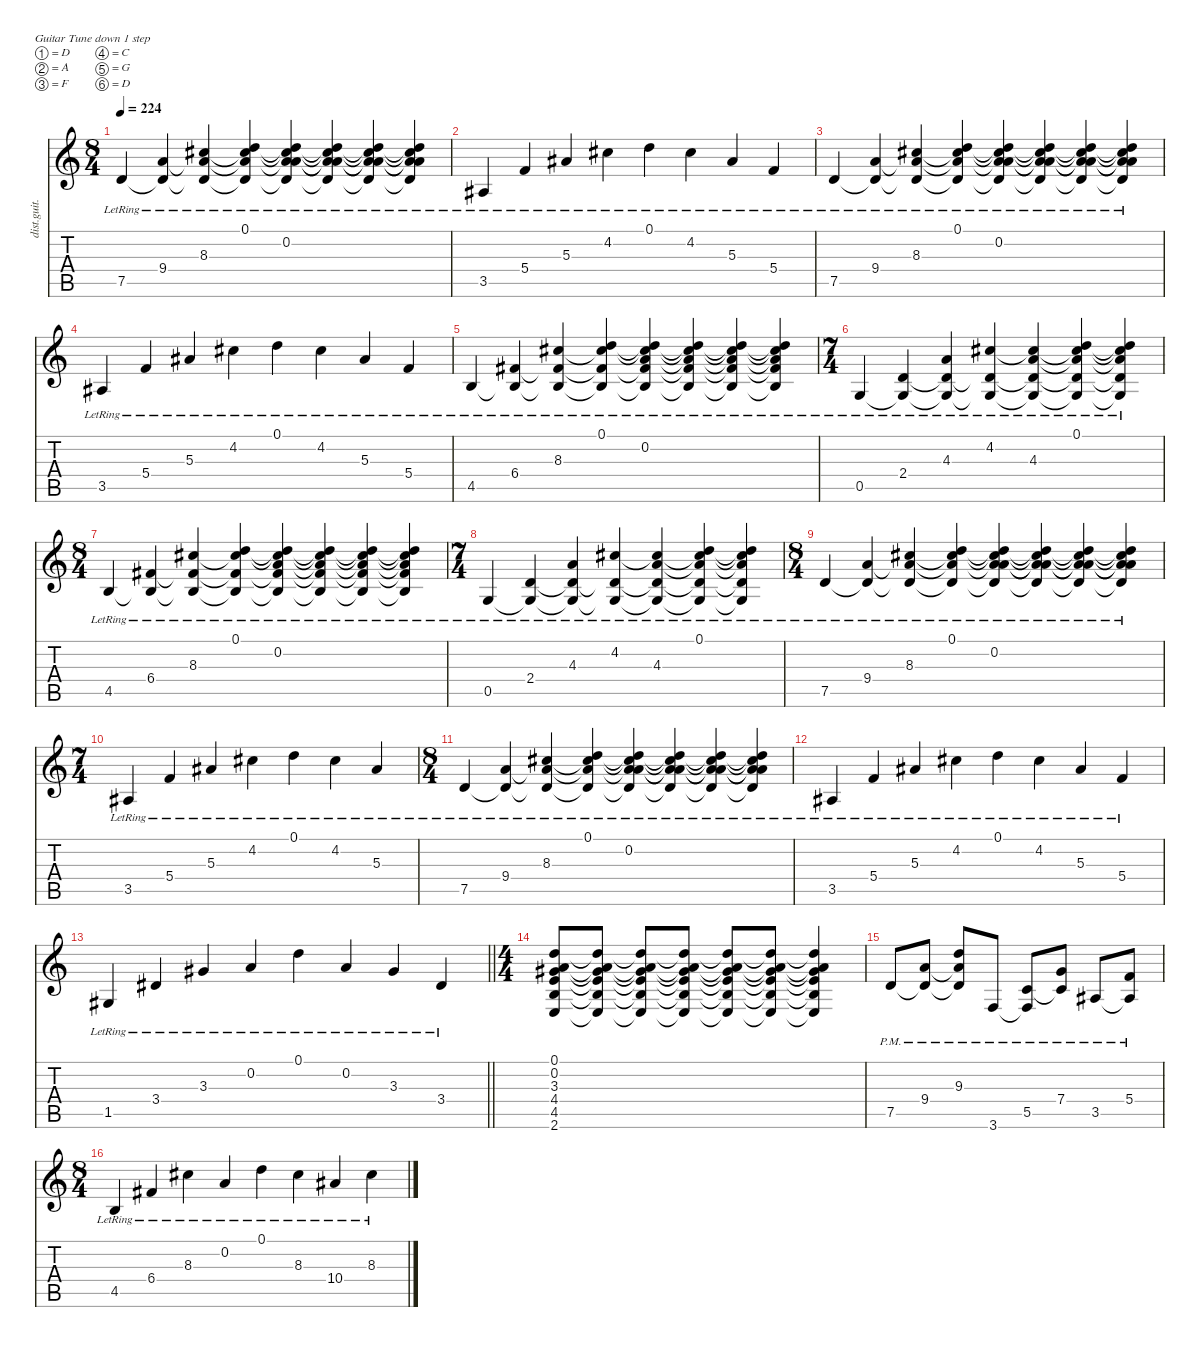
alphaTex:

\defaultSystemsLayout 4
\hideDynamics
\bracketExtendMode nobrackets
\otherSystemsTrackNameOrientation horizontal
\track ("Steffen Kummerer" "dist.guit.") {instrument distortionguitar}
\staff {score tabs}
\tuning (D4 A3 F3 C3 G2 D2)
\ts (8 4)
\tempo 224
\clef g2
\ks c
7.5{lr}.4{dy f beam Up} (9.4{lr} 7.5{lr t}).4{beam Up} (8.3{lr acc #} 9.4{lr t} 7.5{lr t}).4{beam Up} (0.1{lr} 8.3{lr t acc #} 9.4{lr t} 7.5{lr t}).4{beam Up} (0.2{lr} 0.1{lr t} 8.3{lr t acc #} 9.4{lr t} 7.5{lr t}).4{beam Up} (0.1{lr t} 8.3{lr t acc #} 0.2{lr t} 9.4{lr t} 7.5{lr t}).4{beam Up} (0.2{lr t} 9.4{lr t} 0.1{lr t} 8.3{lr t acc #} 7.5{lr t}).4{beam Up} (0.1{lr t} 0.2{lr t} 8.3{lr t acc #} 9.4{lr t} 7.5{lr t}).4{beam Up} |
3.5{lr acc #}.4{beam Up} 5.4{lr}.4{beam Up} 5.3{lr acc #}.4{beam Up} 4.2{lr acc #}.4{beam Down} 0.1{lr}.4{beam Down} 4.2{lr acc #}.4{beam Down} 5.3{lr acc #}.4{beam Up} 5.4{lr}.4{beam Up} |
7.5{lr}.4{beam Up} (9.4{lr} 7.5{lr t}).4{beam Up} (8.3{lr acc #} 9.4{lr t} 7.5{lr t}).4{beam Up} (0.1{lr} 8.3{lr t acc #} 9.4{lr t} 7.5{lr t}).4{beam Up} (0.2{lr} 0.1{lr t} 8.3{lr t acc #} 9.4{lr t} 7.5{lr t}).4{beam Up} (0.1{lr t} 8.3{lr t acc #} 0.2{lr t} 9.4{lr t} 7.5{lr t}).4{beam Up} (0.2{lr t} 9.4{lr t} 0.1{lr t} 8.3{lr t acc #} 7.5{lr t}).4{beam Up} (0.1{lr t} 0.2{lr t} 8.3{lr t acc #} 9.4{lr t} 7.5{lr t}).4{beam Up} |
3.5{lr acc #}.4{beam Up} 5.4{lr}.4{beam Up} 5.3{lr acc #}.4{beam Up} 4.2{lr acc #}.4{beam Down} 0.1{lr}.4{beam Down} 4.2{lr acc #}.4{beam Down} 5.3{lr acc #}.4{beam Up} 5.4{lr}.4{beam Up} |
4.5{lr}.4{beam Up} (6.4{lr acc #} 4.5{lr t}).4{beam Up} (8.3{lr acc #} 6.4{lr t acc #} 4.5{lr t}).4{beam Up} (0.1{lr} 8.3{lr t acc #} 6.4{lr t acc #} 4.5{lr t}).4{beam Up} (0.2{lr} 0.1{lr t} 8.3{lr t acc #} 6.4{lr t acc #} 4.5{lr t}).4{beam Up} (0.1{lr t} 0.2{lr t} 8.3{lr t acc #} 6.4{lr t acc #} 4.5{lr t}).4{beam Up} (0.1{lr t} 0.2{lr t} 8.3{lr t acc #} 6.4{lr t acc #} 4.5{lr t}).4{beam Up} (0.1{lr t} 0.2{lr t} 8.3{lr t acc #} 6.4{lr t acc #} 4.5{lr t}).4{beam Up} |
\ts (7 4)
\beaming (8 6 4 4)
0.5{lr}.4{beam Up} (2.4{lr} 0.5{lr t}).4{beam Up} (4.3{lr} 2.4{lr t} 0.5{lr t}).4{beam Up} (4.2{lr acc #} 2.4{lr t} 0.5{lr t}).4{beam Up} (4.3{lr} 4.2{lr t acc #} 2.4{lr t} 0.5{lr t}).4{beam Up} (0.1{lr} 4.2{lr t acc #} 4.3{lr t} 2.4{lr t} 0.5{lr t}).4{beam Up} (0.1{lr t} 4.2{lr t acc #} 4.3{lr t} 2.4{lr t} 0.5{lr t}).4{beam Up} |
\ts (8 4)
\beaming (8 4 4 4 4)
4.5{lr}.4{beam Up} (6.4{lr acc #} 4.5{lr t}).4{beam Up} (8.3{lr acc #} 6.4{lr t acc #} 4.5{lr t}).4{beam Up} (0.1{lr} 8.3{lr t acc #} 6.4{lr t acc #} 4.5{lr t}).4{beam Up} (0.2{lr} 0.1{lr t} 8.3{lr t acc #} 6.4{lr t acc #} 4.5{lr t}).4{beam Up} (0.1{lr t} 0.2{lr t} 8.3{lr t acc #} 6.4{lr t acc #} 4.5{lr t}).4{beam Up} (0.1{lr t} 0.2{lr t} 8.3{lr t acc #} 6.4{lr t acc #} 4.5{lr t}).4{beam Up} (0.1{lr t} 0.2{lr t} 8.3{lr t acc #} 6.4{lr t acc #} 4.5{lr t}).4{beam Up} |
\ts (7 4)
\beaming (8 6 4 4)
0.5{lr}.4{beam Up} (2.4{lr} 0.5{lr t}).4{beam Up} (4.3{lr} 2.4{lr t} 0.5{lr t}).4{beam Up} (4.2{lr acc #} 2.4{lr t} 0.5{lr t}).4{beam Up} (4.3{lr} 4.2{lr t acc #} 2.4{lr t} 0.5{lr t}).4{beam Up} (0.1{lr} 4.2{lr t acc #} 4.3{lr t} 2.4{lr t} 0.5{lr t}).4{beam Up} (0.1{lr t} 4.2{lr t acc #} 4.3{lr t} 2.4{lr t} 0.5{lr t}).4{beam Up} |
\ts (8 4)
\beaming (8 4 4 4 4)
7.5{lr}.4{beam Up} (9.4{lr} 7.5{lr t}).4{beam Up} (8.3{lr acc #} 9.4{lr t} 7.5{lr t}).4{beam Up} (0.1{lr} 8.3{lr t acc #} 9.4{lr t} 7.5{lr t}).4{beam Up} (0.2{lr} 0.1{lr t} 8.3{lr t acc #} 9.4{lr t} 7.5{lr t}).4{beam Up} (0.1{lr t} 8.3{lr t acc #} 0.2{lr t} 9.4{lr t} 7.5{lr t}).4{beam Up} (0.2{lr t} 9.4{lr t} 0.1{lr t} 8.3{lr t acc #} 7.5{lr t}).4{beam Up} (0.1{lr t} 0.2{lr t} 8.3{lr t acc #} 9.4{lr t} 7.5{lr t}).4{beam Up} |
\ts (7 4)
\beaming (8 6 4 4)
3.5{lr acc #}.4{beam Up} 5.4{lr}.4{beam Up} 5.3{lr acc #}.4{beam Up} 4.2{lr acc #}.4{beam Down} 0.1{lr}.4{beam Down} 4.2{lr acc #}.4{beam Down} 5.3{lr acc #}.4{beam Up} |
\ts (8 4)
\beaming (8 4 4 4 4)
7.5{lr}.4{beam Up} (9.4{lr} 7.5{lr t}).4{beam Up} (8.3{lr acc #} 9.4{lr t} 7.5{lr t}).4{beam Up} (0.1{lr} 8.3{lr t acc #} 9.4{lr t} 7.5{lr t}).4{beam Up} (0.2{lr} 0.1{lr t} 8.3{lr t acc #} 9.4{lr t} 7.5{lr t}).4{beam Up} (0.1{lr t} 8.3{lr t acc #} 0.2{lr t} 9.4{lr t} 7.5{lr t}).4{beam Up} (0.2{lr t} 9.4{lr t} 0.1{lr t} 8.3{lr t acc #} 7.5{lr t}).4{beam Up} (0.1{lr t} 0.2{lr t} 8.3{lr t acc #} 9.4{lr t} 7.5{lr t}).4{beam Up} |
3.5{lr acc #}.4{beam Up} 5.4{lr}.4{beam Up} 5.3{lr acc #}.4{beam Up} 4.2{lr acc #}.4{beam Down} 0.1{lr}.4{beam Down} 4.2{lr acc #}.4{beam Down} 5.3{lr acc #}.4{beam Up} 5.4{lr}.4{beam Up} |
\barLineRight lightlight
1.5{lr acc #}.4{beam Up} 3.4{lr acc #}.4{beam Up} 3.3{lr acc #}.4{beam Up} 0.2{lr}.4{beam Up} 0.1{lr}.4{beam Down} 0.2{lr}.4{beam Up} 3.3{lr acc #}.4{beam Up} 3.4{lr acc #}.4{beam Up} |
\ts (4 4)
\beaming (8 2 2 2 2)
(0.1 0.2 3.3{acc #} 4.4 4.5 2.6).8{beam Up} (2.6{t} 0.1{t} 0.2{t} 3.3{t acc #} 4.4{t} 4.5{t}).8{beam Up} (2.6{t} 0.1{t} 0.2{t} 3.3{t acc #} 4.4{t} 4.5{t}).8{beam Up} (2.6{t} 0.1{t} 0.2{t} 3.3{t acc #} 4.4{t} 4.5{t}).8{beam Up} (2.6{t} 0.1{t} 0.2{t} 3.3{t acc #} 4.4{t} 4.5{t}).8{beam Up} (2.6{t} 0.1{t} 0.2{t} 3.3{t acc #} 4.4{t} 4.5{t}).8{beam Up} (0.1{t} 0.2{t} 3.3{t acc #} 4.4{t} 4.5{t} 2.6{t}).4{beam Up} |
7.5{pm}.8{beam Up} (9.4{pm} 7.5{pm t}).8{beam Up} (9.3{pm} 9.4{pm t} 7.5{pm t}).8{beam Up} 3.6{pm}.8{beam Up} (5.5{pm} 3.6{pm t}).8{beam Up} (7.4{pm} 5.5{pm t}).8{beam Up} 3.5{pm acc #}.8{beam Up} (5.4{pm} 3.5{pm t acc #}).8{beam Up} |
\ts (8 4)
\beaming (8 4 4 4 4)
4.5{lr}.4{beam Up} 6.4{lr acc #}.4{beam Up} 8.3{lr acc #}.4{beam Down} 0.2{lr}.4{beam Up} 0.1{lr}.4{beam Down} 8.3{lr acc #}.4{beam Down} 10.4{lr acc #}.4{beam Up} 8.3{lr acc #}.4{beam Down}
